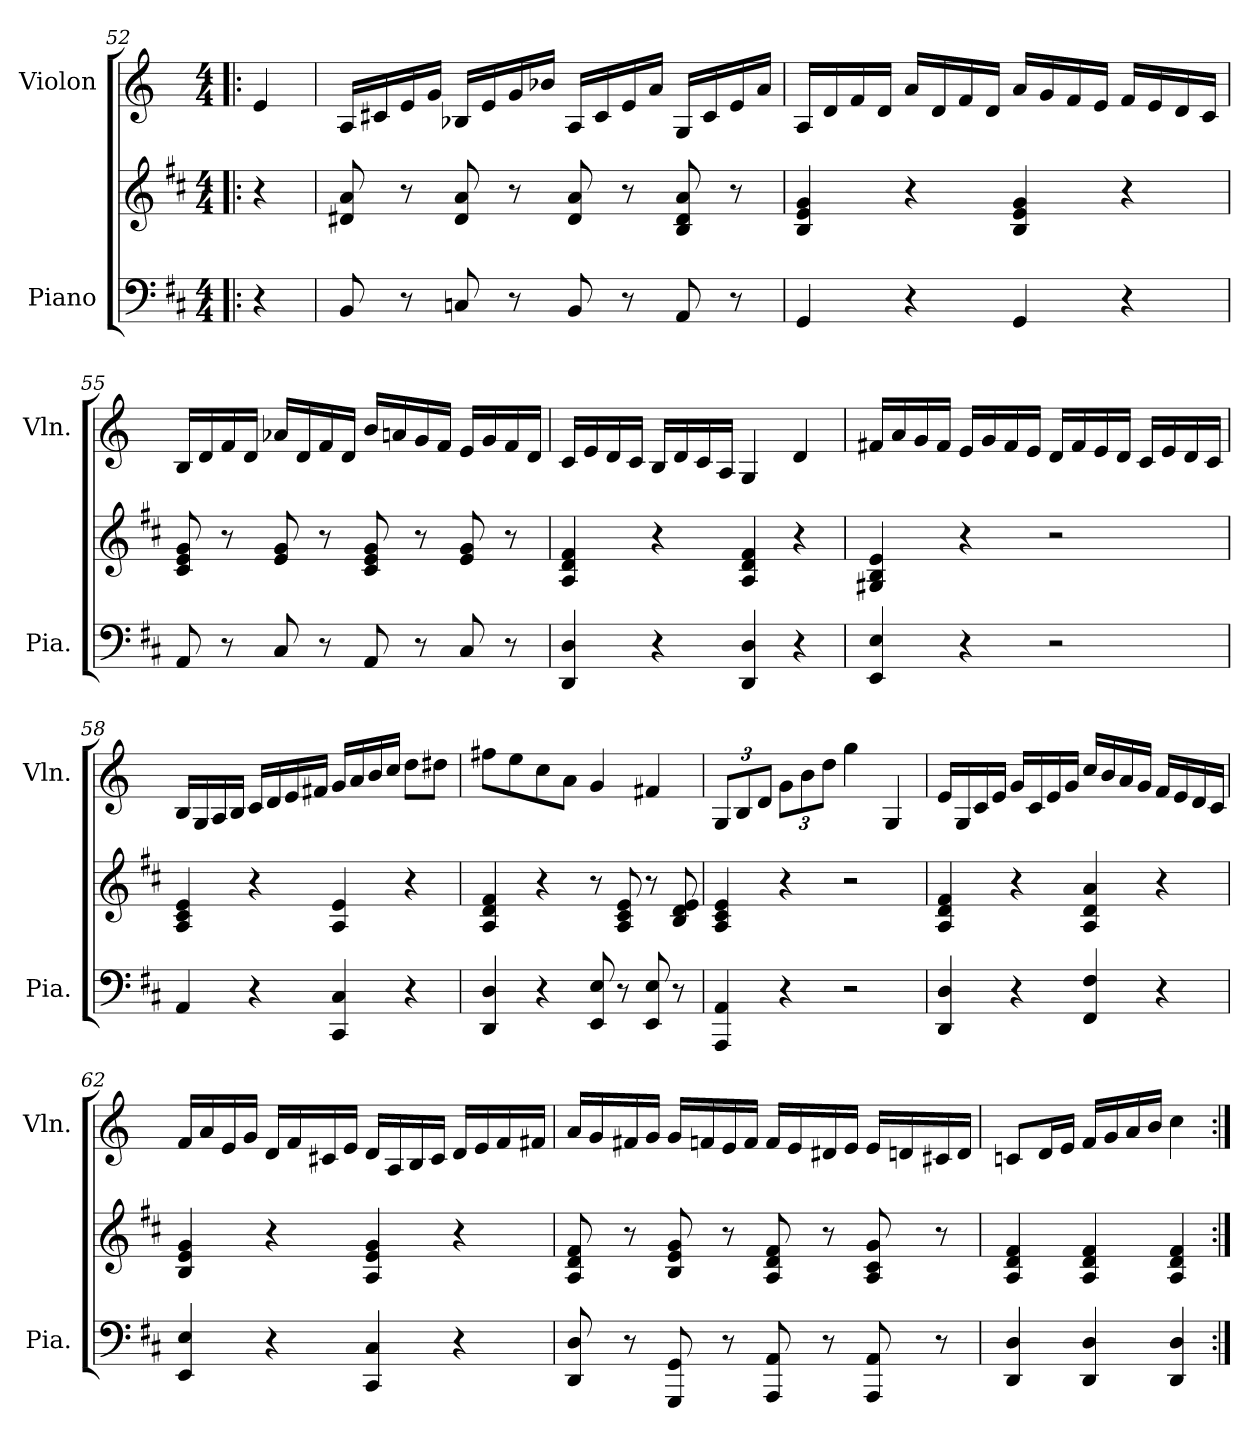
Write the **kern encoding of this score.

**kern	**kern	**kern
*part2	*part2	*part1
*staff3	*staff2	*staff1
*I"Piano	*	*I"Violon
*I'Pia.	*	*I'Vln.
!!LO:LB:g=z
*clefF4	*clefG2	*clefG2
*	*	*ITrd-1c-2
*k[f#c#]	*k[f#c#]	*k[f#c#]
*M4/4	*M4/4	*M4/4
*MM80	*MM80	*MM80
=52!|:	=52!|:	=52!|:
4r	4r	4f#/
=53	=53	=53
8BB/	8d#X/ 8a/	16B/LL
.	.	16d#X/
8r	8r	16f#/
.	.	16a/JJ
8Cn/	8d#/ 8a/	16cn/LL
.	.	16f#/
8r	8r	16a/
.	.	16ccn/JJ
8BB/	8d#/ 8a/	16B/LL
.	.	16d#/
8r	8r	16f#/
.	.	16b/JJ
8AA/	8B/ 8d#/ 8a/	16A/LL
.	.	16d#/
8r	8r	16f#/
.	.	16b/JJ
=54	=54	=54
4GG/	4B/ 4e/ 4g/	16B/LL
.	.	16e/
.	.	16g/
.	.	16e/JJ
4r	4r	16b/LL
.	.	16e/
.	.	16g/
.	.	16e/JJ
4GG/	4B/ 4e/ 4g/	16b/LL
.	.	16a/
.	.	16g/
.	.	16f#/JJ
4r	4r	16g/LL
.	.	16f#/
.	.	16e/
.	.	16d/JJ
!!LO:LB:g=z
=55	=55	=55
8AA/	8c#/ 8e/ 8g/	16c#/LL
.	.	16e/
8r	8r	16g/
.	.	16e/JJ
8C#/	8e/ 8g/	16b-X/LL
.	.	16e/
8r	8r	16g/
.	.	16e/JJ
8AA/	8c#/ 8e/ 8g/	16cc#/LL
.	.	16bn/
8r	8r	16a/
.	.	16g/JJ
8C#/	8e/ 8g/	16f#/LL
.	.	16a/
8r	8r	16g/
.	.	16e/JJ
=56	=56	=56
4DD/ 4D/	4A/ 4d/ 4f#/	16d/LL
.	.	16f#/
.	.	16e/
.	.	16d/JJ
4r	4r	16c#/LL
.	.	16e/
.	.	16d/
.	.	16B/JJ
4DD/ 4D/	4A/ 4d/ 4f#/	4A/
4r	4r	4e/
!!LO:PB:g=z
=57	=57	=57
4EE/ 4E/	4G#X/ 4B/ 4e/	16g#X/LL
.	.	16b/
.	.	16a/
.	.	16g#/JJ
4r	4r	16f#/LL
.	.	16a/
.	.	16g#/
.	.	16f#/JJ
2r	2r	16e/LL
.	.	16g#/
.	.	16f#/
.	.	16e/JJ
.	.	16d/LL
.	.	16f#/
.	.	16e/
.	.	16d/JJ
=58	=58	=58
4AA/	4A/ 4c#/ 4e/	16c#/LL
.	.	16A/
.	.	16B/
.	.	16c#/JJ
4r	4r	16d/LL
.	.	16e/
.	.	16f#/
.	.	16g#X/JJ
4CC#/ 4C#/	4A/ 4e/	16a/LL
.	.	16b/
.	.	16cc#/
.	.	16dd/JJ
4r	4r	8ee\L
.	.	8ee#X\J
!!LO:LB:g=z
=59	=59	=59
4DD/ 4D/	4A/ 4d/ 4f#/	8gg#X\L
.	.	8ff#\
4r	4r	8dd\
.	.	8b\J
8EE/ 8E/	8r	4a/
8r	8A/ 8c#/ 8e/	.
8EE/ 8E/	8r	4g#X/
8r	8B/ 8d/ 8e/	.
=60	=60	=60
*	*	*Xbrackettup
4AAA/ 4AA/	4A/ 4c#/ 4e/	12A/L
.	.	12c#/
.	.	12e/J
4r	4r	12a\L
.	.	12cc#\
.	.	12ee\J
2r	2r	4aa\
.	.	4A/
=61	=61	=61
4DD/ 4D/	4A/ 4d/ 4f#/	16f#/LL
.	.	16A/
.	.	16d/
.	.	16f#/JJ
4r	4r	16a/LL
.	.	16d/
.	.	16f#/
.	.	16a/JJ
4FF#/ 4F#/	4A/ 4d/ 4a/	16dd/LL
.	.	16cc#/
.	.	16b/
.	.	16a/JJ
4r	4r	16g/LL
.	.	16f#/
.	.	16e/
.	.	16d/JJ
!!LO:LB:g=z
=62	=62	=62
4EE/ 4E/	4B/ 4e/ 4g/	16g/LL
.	.	16b/
.	.	16f#/
.	.	16a/JJ
4r	4r	16e/LL
.	.	16g/
.	.	16d#X/
.	.	16f#/JJ
4CC#/ 4C#/	4A/ 4e/ 4g/	16e/LL
.	.	16B/
.	.	16c#/
.	.	16d#/JJ
4r	4r	16e/LL
.	.	16f#/
.	.	16g/
.	.	16g#X/JJ
=63	=63	=63
8DD/ 8D/	8A/ 8d/ 8f#/	16b/LL
.	.	16a/
8r	8r	16g#X/
.	.	16a/JJ
8GGG/ 8GG/	8B/ 8e/ 8g/	16a/LL
.	.	16gn/
8r	8r	16f#/
.	.	16g/JJ
8AAA/ 8AA/	8A/ 8d/ 8f#/	16g/LL
.	.	16f#/
8r	8r	16e#X/
.	.	16f#/JJ
8AAA/ 8AA/	8A/ 8c#/ 8g/	16f#/LL
.	.	16en/
8r	8r	16d#X/
.	.	16e/JJ
=64	=64	=64
4DD/ 4D/	4A/ 4d/ 4f#/	8dn/L
.	.	16e/L
.	.	16f#/JJ
4DD/ 4D/	4A/ 4d/ 4f#/	16g/LL
.	.	16a/
.	.	16b/
.	.	16cc#/JJ
*	*	*MM60
4DD/ 4D/	4A/ 4d/ 4f#/	4dd\
=:|!	=:|!	=:|!
*-	*-	*-
